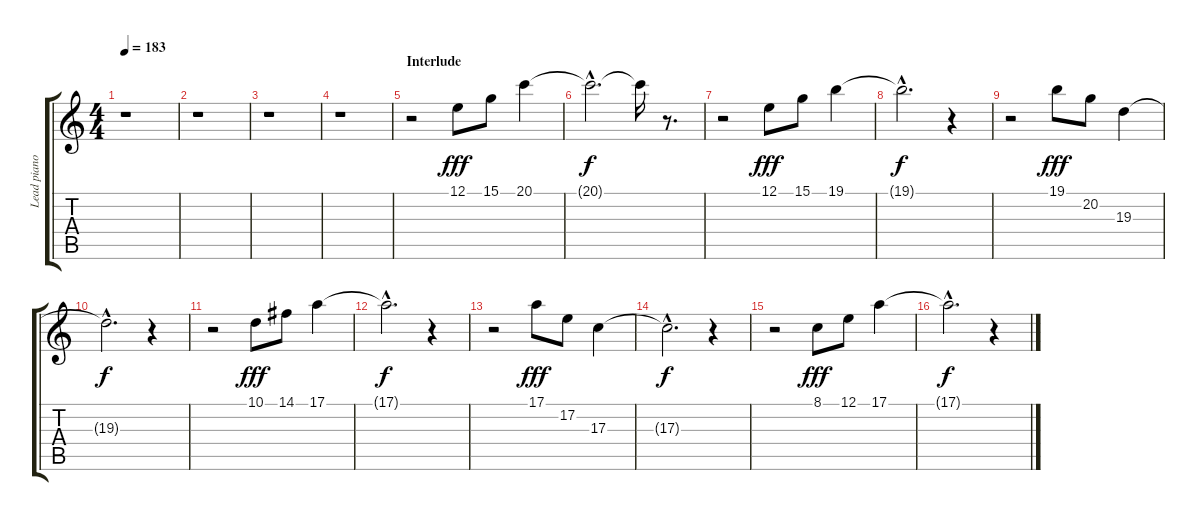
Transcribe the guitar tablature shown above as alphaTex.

\track ("Lead piano / Main melody" "Lead piano") {instrument acousticgrandpiano}
\staff {score tabs}
\tuning (E4 B3 G3 D3 A2 E2) {hide}
\ts (4 4)
\tempo 183
\clef g2
\ks c
r.1{dy f} |
r.1 |
r.1 |
r.1 |
\section ("" "Interlude")
r.2 12.1.8{dy fff} 15.1.8 20.1.4 |
20.1{hac t}.2{d dy f} 20.1{t}.16 r.8{d} |
r.2 12.1.8{dy fff} 15.1.8 19.1.4 |
19.1{hac t}.2{d dy f} r.4 |
r.2 19.1.8{dy fff} 20.2.8 19.3.4 |
19.3{hac t}.2{d dy f} r.4 |
r.2 10.1.8{dy fff} 14.1.8 17.1.4 |
17.1{hac t}.2{d dy f} r.4 |
r.2 17.1.8{dy fff} 17.2.8 17.3.4 |
17.3{hac t}.2{d dy f} r.4 |
r.2 8.1.8{dy fff} 12.1.8 17.1.4 |
17.1{hac t}.2{d dy f} r.4
